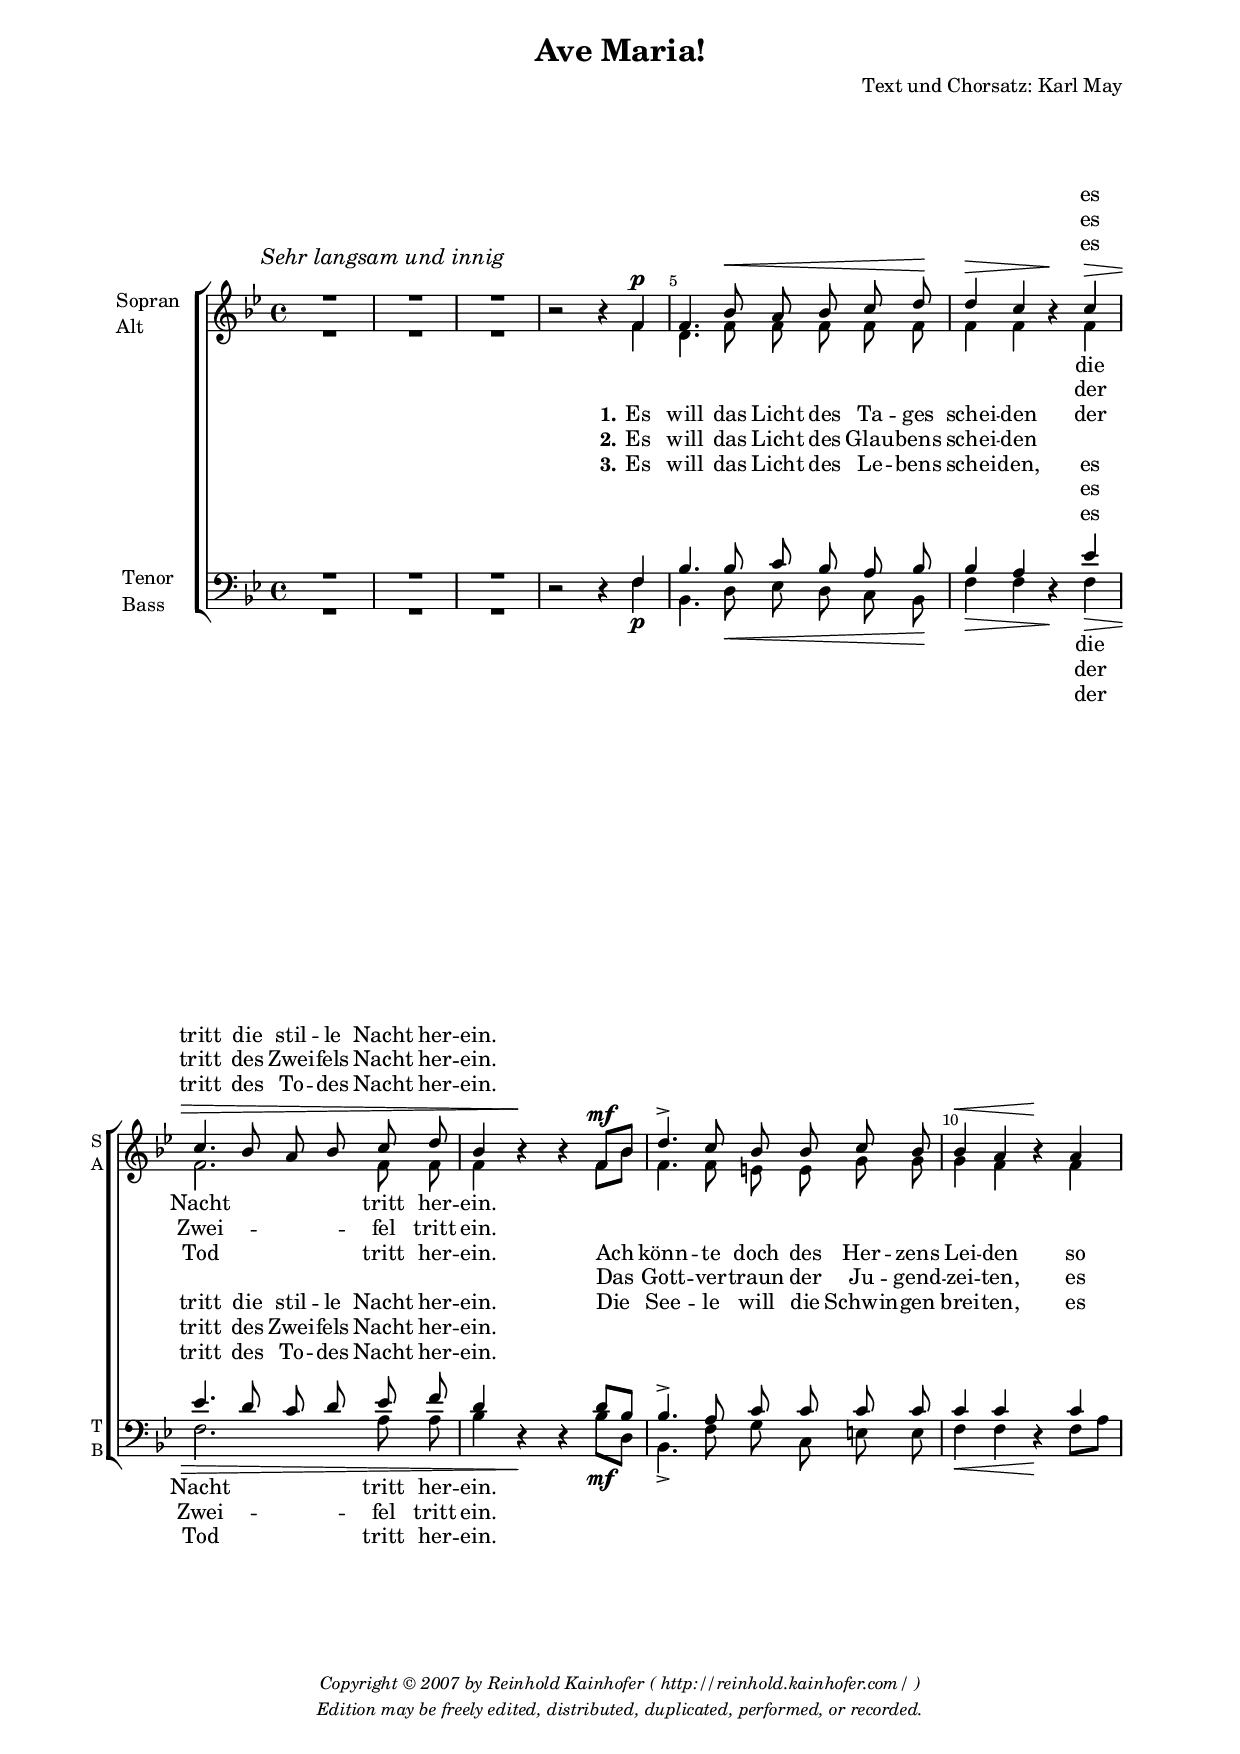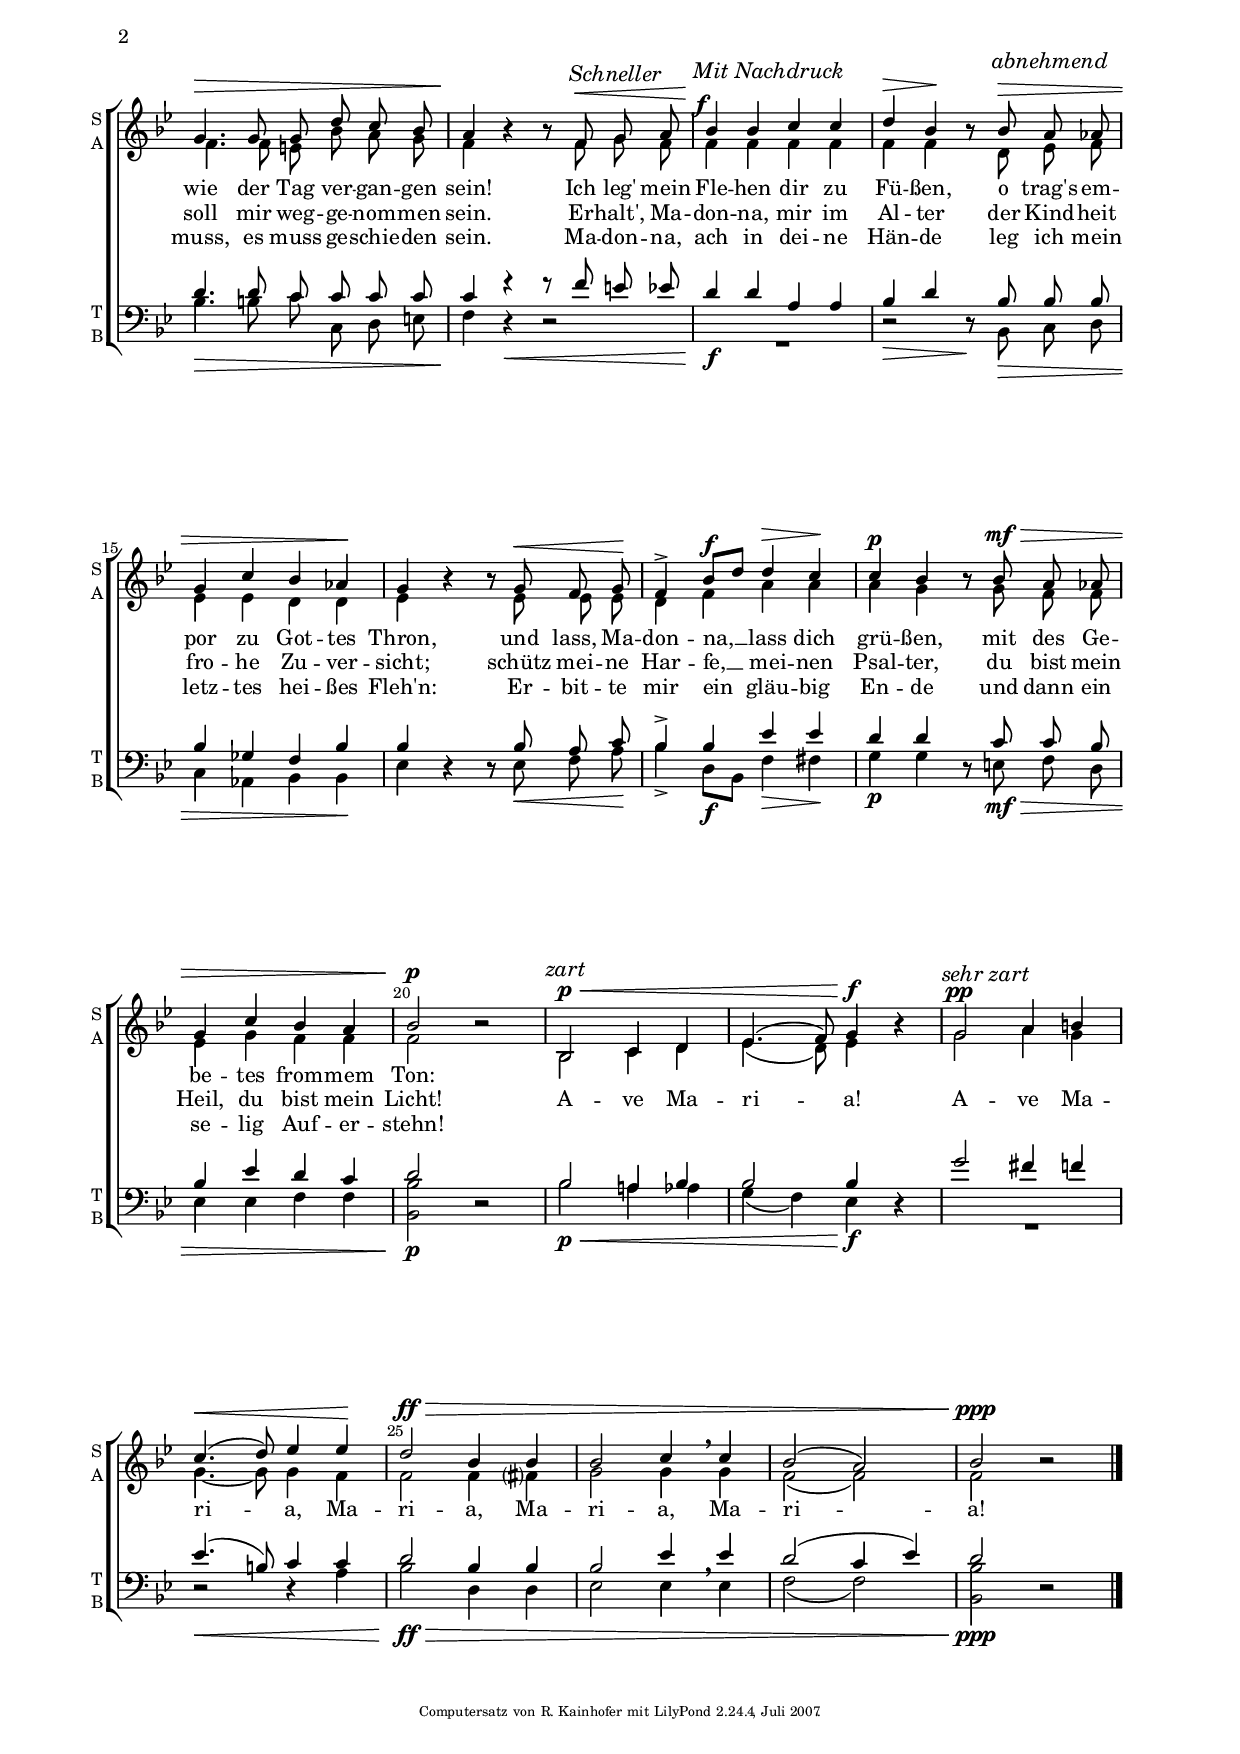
%lilypond input for Deck the Hall


\version "2.10.10"
#(set-default-paper-size "a4")
#(set-global-staff-size 17)

\header {
  title = "Ave Maria!"
  composer = "Text und Chorsatz: Karl May"
%   poet = ""
%   meter = "Sehr langsam und innig"

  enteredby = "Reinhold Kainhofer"
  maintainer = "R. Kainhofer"
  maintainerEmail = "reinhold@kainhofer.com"
  copyrightyear = "2007"
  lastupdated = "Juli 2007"
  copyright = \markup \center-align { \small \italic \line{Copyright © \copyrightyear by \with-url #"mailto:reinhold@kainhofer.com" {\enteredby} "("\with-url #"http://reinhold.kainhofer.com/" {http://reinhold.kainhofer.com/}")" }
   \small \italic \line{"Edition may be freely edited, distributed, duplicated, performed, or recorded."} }
   
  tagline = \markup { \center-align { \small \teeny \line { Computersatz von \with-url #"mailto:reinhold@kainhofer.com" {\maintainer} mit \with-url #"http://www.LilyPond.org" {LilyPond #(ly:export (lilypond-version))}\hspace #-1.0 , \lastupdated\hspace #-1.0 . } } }
}

tempoMark = #(define-music-function (parser location padding marktext)
                                    (number? string?)
#{
  \once \override Score . RehearsalMark #'padding = $padding
  \once \override Score . RehearsalMark #'no-spacing-rods = ##t
  \once \override Score . RehearsalMark #'X-extent = #'(0 . 0)
  \mark \markup {  $marktext }
#})

shiftDynamics = #(define-music-function (parser location xshift yshift)
                                        (number? number?)
#{
  \once\override DynamicText #'extra-offset = #(cons $xshift $yshift)
#})

\paper {
	between-system-space = 0.3\cm
	between-system-padding = 0.3\cm
	after-title-space = 0.05\cm
	ragged-bottom = ##f
	ragged-last-bottom = ##f
	left-margin = 2\cm
	line-width = 17\cm
}

\include "deutsch.ly"

ScoreSettings = {%
%	\set Staff.midiInstrument = "acoustic grand"
	\set Score.skipBars = ##t
% left-align all rehearsal marks
	\override Score.RehearsalMark #'self-alignment-X = #-1
	\override Score.RehearsalMark #'padding = #2.8
	\override Score.RehearsalMark #'font-size = #1
	\override Score.RehearsalMark #'font-shape = #'italic
	\override Score.BarNumber  #'break-visibility = #end-of-line-invisible
	\set Score.barNumberVisibility = #(every-nth-bar-number-visible 5)
}

GlobalSettingsLocal = \notemode {
	\autoBeamOff
	\revert Rest #'direction
	\revert MultiMeasureRest #'staff-position
}
GlobalSettings = \notemode
{	
	\key b \major
	\GlobalSettingsLocal
	\time 4/4
}


sopMusic = \relative c' {
  \tempoMark #3.0 #"Sehr langsam und innig"
  R1 | R1 | R1 | r2 r4 f4\p | f4. b8\< a b c d\! | d4\> c r\! 
  \context Voice = "SopSplit" {\voiceOne \dynamicUp \GlobalSettingsLocal c\> |   c4. b8 a b c d | b4 r\! }
    r f8[\mf  b] |  d4.-> c8 b b c b |
  b4\< a r\! a | g4.\> g8 g d' c b | a4\! r r8 \tempoMark #3.5 #"Schneller"
  f\< g a | \tempoMark #3.0 #"Mit Nachdruck"
  \shiftDynamics #-1.2 #-1.4 
  b4\!\f b c c | d\> b\! r8 \tempoMark #5.0 #"abnehmend"
  b8\> a as | g4 c b as\! |
  g r r8 g8\< f g\! | f4-> b8[\f d] d4\> c\! | c\p b r8 b8\mf\> a as |
  g4 c b a | b2\!\p r | \tempoMark #3.5 #"zart"
  b,2\p\< c4 d es4.( f8) g4\f\! r | 
  \tempoMark #3.0 #"sehr zart"
  g2\pp a4 h | c4.(\< d8) es4 es\! | d2\ff\> b4 b | b2 c4 \breathe c | b2( a) | b\!\ppp r \bar"|." 
}

altoMusic = \relative c' {
  R1*3 | r2 r4 f4 | d4. f8 f f f f | f4 f r 
  \context Voice = "AltSplit" {\voiceTwo \dynamicDown \GlobalSettingsLocal f | f2. f8 f | f4 }
   r r f8[  b] |  f4. f8 e e g g |
  g4 f r f | f4. f8 e b' a g | f4 r r8 
  f g f | 
  f4 f f f | f f r8 
  d8 es f | es4 es d d |
  es r r8 es8 es es | d4 f4 a a | a g r8 g8 f f |
  es4 g f f | f2 r | 
  b,2 c4 d es4.( d8) es4 r | 
  g2 a4 g | g4.~ g8 g4 f | f2 f4 fis? | g2 g4 \breathe g | f2( f) | f r \bar"|." 
}

tenorMusic = \relative c {
  R1*3 | r2 r4 f4\p | b4. b8\< c b a b\! | b4\> a r\! 
  \context Voice = "TenSplit" \with { \remove "Dynamic_engraver" } {\voiceOne \GlobalSettingsLocal es'\> | es4. d8 c d es f | d4 r\! }
    r d8[\mf  b] |  b4.-> a8 c c c c |
  c4\< c r\! c | d4.\> d8 c c c c | c4\! f\rest f8\rest f\< e es | 
  d4\!\f d a a | b\> d\! r8 
  b8\> b b | b4 ges f b\! |
  b r r8 b8\< a c\! | b4-> b4\f es4\> es\! | d\p d r8 c8\mf\> c b |
  b4 es d c | d2\!\p r | 
  b2\p\< a!4 b b2 b4\f\! r | 
  g'2 fis4 f | es4.(\< h8) c4 c\! | d2\ff\> b4 b | b2 es4 \breathe es | d2( c4 es) | d2\!\ppp r \bar"|." 
}

bassMusic = \relative c {
  R1*3 | r2 r4 f4\p | b,4. d8\< es d c b\! | f'4\> f r\! 
  \context Voice = "BassSplit" {\voiceTwo\dynamicDown \GlobalSettingsLocal f\> | f2. a8 a | b4 r\! }
   r b8[\mf  d,] |  b4.-> f'8 g c, e e |
  f4\< f r\! f8[ a] | b4.\> h8 c c, d e | f4\! r\< r2 |
  R1\!\f | r2\> r8\! 
  b,8\> c d | c4 as b b\! |
  es r r8 es8\< f a\! | b4-> d,8[\f b] f'4\> fis\! | g\p g r8 e8\mf\> f d |
  es4 es f f | <b b,>2\!\p r | 
  b2\p\< a4 as | g4( f) es4\f\! r | 
  R1 | r2\< r4 a | b2\ff\> d,4 d | es2 es4 \breathe es | f2( f) | <b b,>\!\ppp r \bar"|." 
}

VerseI = \lyricmode
{	
  \set stanza = "1."
  Es will das Licht des Ta -- ges schei -- den
  % skip split text
  Ach könn -- te doch des Her -- zens Lei -- den so wie der Tag ver -- gan -- gen sein!
  Ich leg' mein Fle -- hen dir zu Fü -- ßen, o trag's em -- por zu Got -- tes Thron, und lass, Ma -- don -- na, __ lass dich grü -- ßen, mit des Ge -- be -- tes from -- mem Ton: 
}
VerseII = \lyricmode
{	
  \set stanza = "2."
  Es will das Licht des Glau -- bens schei -- den
  % skip split text
  Das Gott -- ver -- traun der Ju -- gend -- zei -- ten, 
  es soll mir weg -- ge -- nom -- men sein. 
  Er -- halt', Ma -- don -- na, mir im Al -- ter der Kind -- heit fro -- he Zu -- ver -- sicht; 
  schütz mei -- ne Har -- fe, __ mei -- nen Psal -- ter, du bist mein Heil, du bist mein Licht!
  
  %Refrain
  A -- ve Ma -- ri -- a! A -- ve Ma -- ri -- a, Ma -- ri -- a, Ma -- ri -- a, Ma -- ri -- a!
}
VerseIII = \lyricmode
{	
  \set stanza = "3."
  Es will das Licht des Le -- bens schei -- den, 
  % skip split text
  Die See -- le will die Schwin -- gen brei -- ten, 
  es muss, es muss ge -- schie -- den sein. 
  Ma -- don -- na, ach in dei -- ne Hän -- de leg ich mein letz -- tes hei -- ßes Fleh'n:
  Er -- bit -- te mir ein gläu -- big En -- de und dann ein se -- lig Auf -- er -- stehn!
}

VerseIS = \lyricmode { es tritt die stil -- le Nacht her -- ein. }
VerseIIS = \lyricmode { es tritt des Zwei -- fels Nacht her -- ein. }
VerseIIIS = \lyricmode { es tritt des To -- des Nacht her -- ein. }

VerseIA = \lyricmode { die Nacht tritt her -- ein. }
VerseIIA = \lyricmode { der Zwei -- fel tritt ein. }
VerseIIIA = \lyricmode { der Tod tritt her -- ein. }

VerseIT = \lyricmode { es tritt die stil -- le Nacht her -- ein. }
VerseIIT = \lyricmode { es tritt des Zwei -- fels Nacht her -- ein. }
VerseIIIT = \lyricmode { es tritt des To -- des Nacht her -- ein. }

VerseIB = \lyricmode { die Nacht tritt her -- ein. }
VerseIIB = \lyricmode { der Zwei -- fel tritt ein. }
VerseIIIB = \lyricmode { der Tod tritt her -- ein. }

\score {
	\context ChoirStaff <<
		\ScoreSettings
		\new Lyrics = sopI { s1 }
		\new Lyrics = sopII { s1 }
		\new Lyrics = sopIII { s1 }
		\context Staff = women <<
			\dynamicUp
			\context Voice = sopranos { \voiceOne << \GlobalSettings \dynamicUp\sopMusic >> }
			\context Voice = altos { \voiceTwo << \GlobalSettings \dynamicUp\altoMusic >> }
			\set Staff.instrumentName = \markup { \column { "Sopran" \line {"Alt"} } }
			\set Staff.shortInstrumentName = \markup { \smaller \column  { "S" \line {"A"} } }
		>>

		\new Lyrics = altI { s1 }
		\new Lyrics = altII { s1 }
		\context Lyrics = verseIA \lyricsto sopranos \VerseI
		\context Lyrics = verseIIA \lyricsto sopranos \VerseII
		\context Lyrics = verseIIIA \lyricsto sopranos \VerseIII
		\new Lyrics = tenII { s1 }
		\new Lyrics = tenIII { s1 }

		\context Staff = men <<
			\clef bass
			\dynamicDown
			\context Voice = tenors \with { \remove "Dynamic_engraver" } { \voiceOne <<\GlobalSettings \dynamicNeutral\tenorMusic >> }
			\context Voice = basses { \voiceTwo <<\GlobalSettings \dynamicDown\bassMusic >> }
			\set Staff.instrumentName = \markup { \column { "Tenor" \line {"Bass"} } }
			\set Staff.shortInstrumentName = \markup { \smaller \column  { "T" \line {"B"} } }
		>>
		\new Lyrics = bassI { s1 }
		\new Lyrics = bassII { s1 }
		\new Lyrics = bassIII { s1 }


		\context Lyrics = sopI   \lyricsto "SopSplit" \VerseIS
		\context Lyrics = sopII  \lyricsto "SopSplit" \VerseIIS
		\context Lyrics = sopIII \lyricsto "SopSplit" \VerseIIIS

		\context Lyrics = altI   \lyricsto "AltSplit" \VerseIA
		\context Lyrics = altII  \lyricsto "AltSplit" \VerseIIA
		\context Lyrics = verseIA \lyricsto "AltSplit" \VerseIIIA

		\context Lyrics = verseIIIA   \lyricsto "TenSplit" \VerseIT
		\context Lyrics = tenII  \lyricsto "TenSplit" \VerseIIT
		\context Lyrics = tenIII \lyricsto "TenSplit" \VerseIIIT

		\context Lyrics = bassI   \lyricsto "BassSplit" \VerseIB
		\context Lyrics = bassII  \lyricsto "BassSplit" \VerseIIB
		\context Lyrics = bassIII \lyricsto "BassSplit" \VerseIIIB
	>>


	\layout {
		\context { \Lyrics
			\override VerticalAxisGroup #'minimum-Y-extent = #'(-1 . 1)
		}
    \context { \Score
      % Force multi-measure rests to be written as one span
      \override MultiMeasureRest #'expand-limit = #1
      skipBars = ##t
      \override SeparationItem #'padding = #2.75
    }
  	\context { \Staff
	 		\override VerticalAxisGroup #'minimum-Y-extent = #'(-0 . 0)
		}
	}
}
